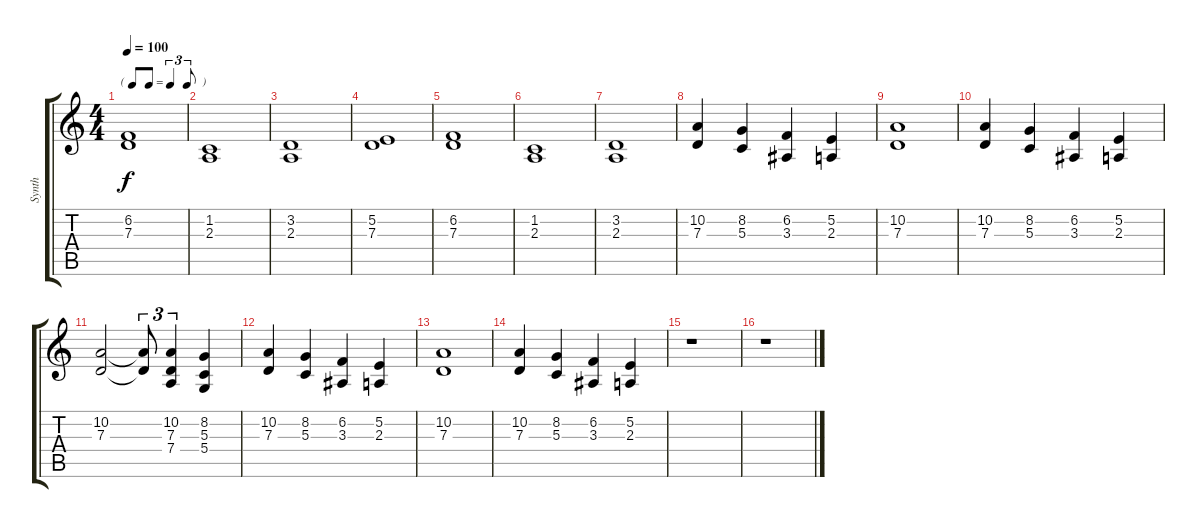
\track ("Synth" "Synth") {instrument choiraahs}
\staff {score tabs}
\tuning (E4 B3 G3 D3 A2 D2) {hide}
\ts (4 4)
\tf triplet8th
\tempo 100
\clef g2
\ks c
(6.2 7.3).1{dy f} |
(1.2 2.3).1 |
(3.2 2.3).1 |
(5.2 7.3).1 |
(6.2 7.3).1 |
(1.2 2.3).1 |
(3.2 2.3).1 |
(10.2 7.3).4{volume 12 instrument stringensemble1} (8.2 5.3).4 (6.2 3.3).4 (5.2 2.3).4 |
(10.2 7.3).1 |
(10.2 7.3).4 (8.2 5.3).4 (6.2 3.3).4 (5.2 2.3).4 |
(10.2 7.3).2 (10.2{t} 7.3{t}).8{tu (3 2)} (10.2 7.3 7.4).4{tu (3 2)} (8.2 5.3 5.4).4 |
(10.2 7.3).4 (8.2 5.3).4 (6.2 3.3).4 (5.2 2.3).4 |
(10.2 7.3).1 |
(10.2 7.3).4 (8.2 5.3).4 (6.2 3.3).4 (5.2 2.3).4 |
r.1 |
r.1
